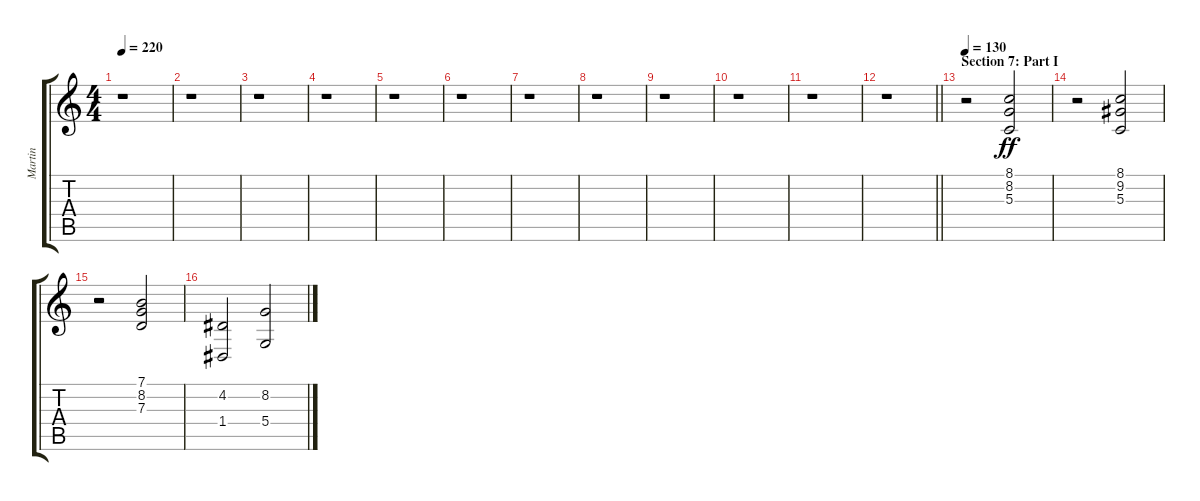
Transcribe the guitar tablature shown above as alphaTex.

\track ("Martin" "Martin") {instrument trumpet}
\staff {score tabs}
\tuning (E4 B3 G3 D3 A2 E2) {hide}
\ts (4 4)
\tempo 220
\clef g2
\ks c
r.1{dy ff} |
r.1 |
r.1 |
r.1 |
r.1 |
r.1 |
r.1 |
r.1 |
r.1 |
r.1 |
r.1 |
\barLineRight lightlight
r.1 |
\section ("" "Section 7: Part I")
\tempo 130
r.2{volume 10} (8.1 8.2 5.3).2 |
r.2 (8.1 9.2 5.3).2 |
r.2 (7.1 8.2 7.3).2 |
(4.2 1.4).2 (8.2 5.4).2
